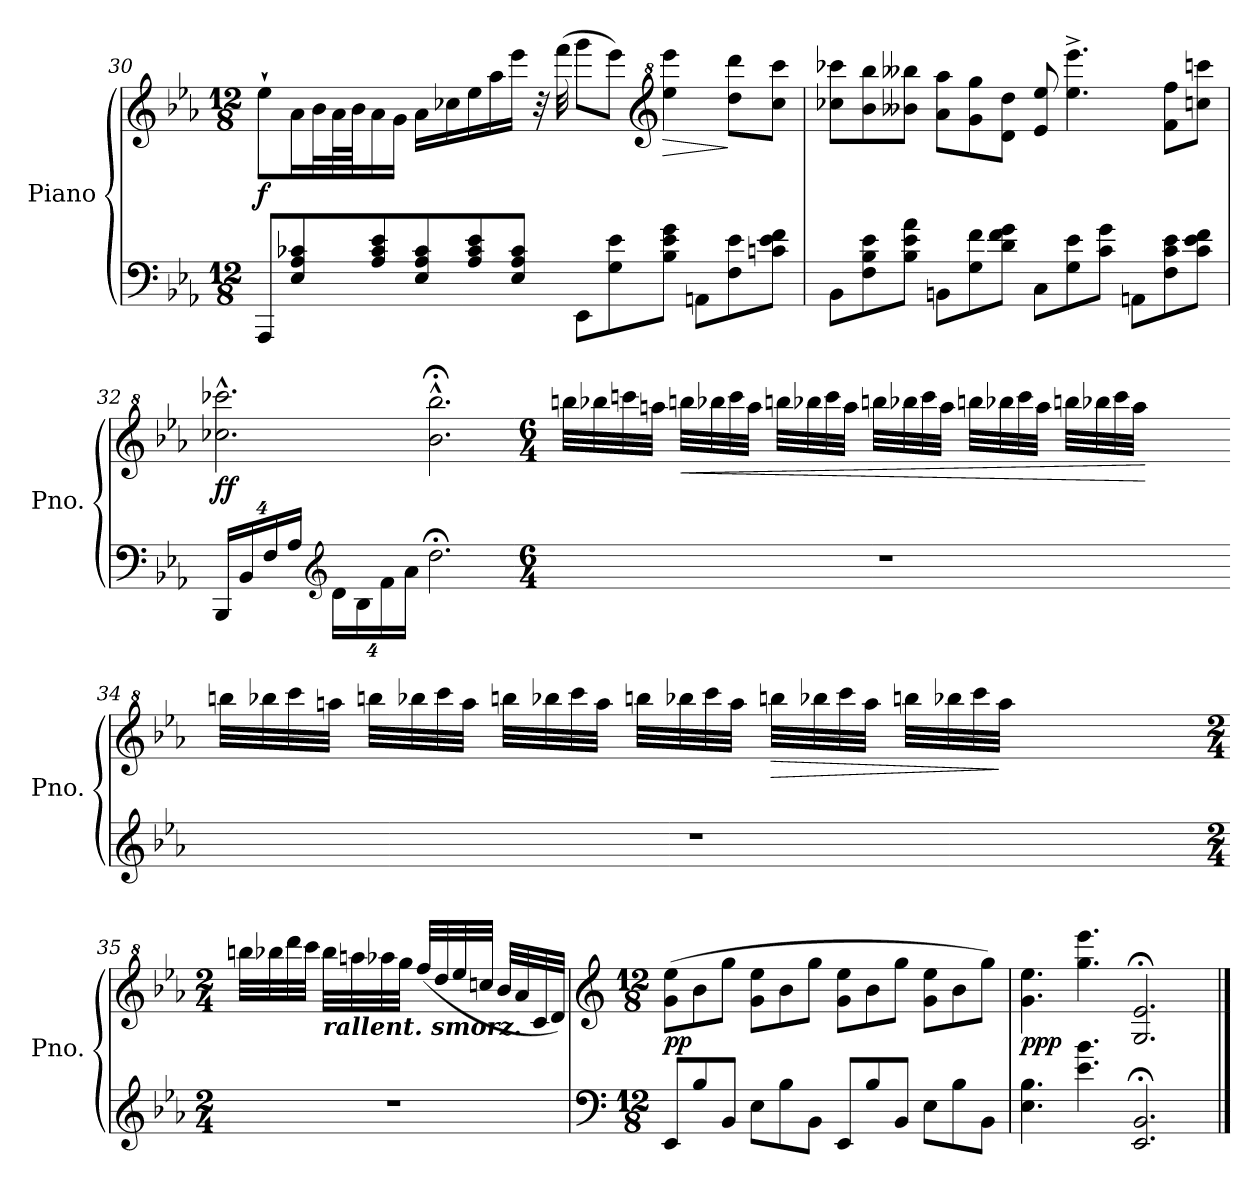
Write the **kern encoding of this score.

**kern	**kern	**dynam
*part1	*part1	*part1
*staff2	*staff1	*staff1/2
*I"Piano	*	*
*I'Pno.	*	*
*clefF4	*clefG2	*
*k[b-e-a-]	*k[b-e-a-]	*
*M12/8	*M12/8	*
=30	=30	=30
!	!	!LO:DY:b
8AAA-/L	8ee-`\L	f
8E-/ 8A-/ 8c-X/	16a-\L	.
.	32b-\L	.
.	64a-\L	.
.	64b-\JJ	.
8A-/ 8c-/ 8e-/	16a-\	.
.	16g\JJ	.
8E-/ 8A-/ 8c-/	16a-\LL	.
.	16cc-X\	.
8A-/ 8c-/ 8e-/	16ee-\	.
.	16aa-\	.
8E-/ 8A-/ 8c-/J	16eee-\JJ	.
.	32r	.
.	(>32fff\	.
8EE-\L	8ggg\L	.
8G\ 8e-\	8eee-\J)	.
*	*clefG^2	*
!	!	!LO:HP:b
8B-\ 8e-\ 8g\J	4eee-\ 4eeee-\	>
8AAn\L	.	.
8F\ 8e-\	8ddd\ 8dddd\L	]
8cn\ 8e-\ 8f\J	8ccc\ 8cccc\J	.
=31	=31	=31
8BB-\L	8ccc-X\ 8cccc-X\L	.
8F\ 8B-\ 8e-\	8bb-\ 8bbb-\	.
8B-\ 8e-\ 8a-\J	8bb--X\ 8bbb--X\J	.
8BBn\L	8aa-\ 8aaa-\L	.
8G\ 8f\	8gg\ 8ggg\	.
8d\ 8f\ 8g\J	8dd\ 8ddd\J	.
8C\L	8ee-/ 8eee-/	.
8G\ 8e-\	4.eee-\^ 4.eeee-\^	.
8c\ 8g\J	.	.
8AAn\L	.	.
8F\ 8c\ 8e-\	8ff\ 8fff\L	.
8c\ 8e-\ 8f\J	8cccn\ 8ccccn\J	.
=32	=32	=32
*Xbrackettup	*	*
!	!	!LO:DY:b
32%3BBB-/L	2.ccc-X\^^ 2.cccc-X\^^	ff
32%3BB-</	.	.
32%3F/	.	.
32%3A-/J	.	.
*clefG2	*	*
32%3d\L	.	.
32%3B-<\	.	.
32%3f\	.	.
32%3a-\J	.	.
2.dd;<\	2.bb-\;<^^ 2.bbb-\;<^^	.
=33-	=33-	=33-
*M6/4	*M6/4	*
*	*MM35	*
1.r	32bbbn\LLL	.
.	32bbb-X\	.
.	32cccc\	.
.	32aaan\JJJ	.
*	*MM40	*
!	!	!LO:HP:b
.	32bbbn\LLL	<
.	32bbb-X\	.
.	32cccc\	.
.	32aaa\JJJ	.
*	*MM60	*
.	32bbbn\LLL	.
.	32bbb-X\	.
.	32cccc\	.
.	32aaa\JJJ	.
.	32bbbn\LLL	.
.	32bbb-X\	.
.	32cccc\	.
.	32aaa\JJJ	.
*	*MM70	*
.	32bbbn\LLL	.
.	32bbb-X\	.
.	32cccc\	.
.	32aaa\JJJ	.
.	32bbbn\LLL	.
.	32bbb-X\	.
.	32cccc\	.
.	32aaa\JJJ	.
.	2.ryy	[
=34-	=34-	=34-
1.r	32bbbn\LLL	.
.	32bbb-X\	.
.	32cccc\	.
.	32aaan\JJJ	.
*	*MM80	*
.	32bbbn\LLL	.
.	32bbb-X\	.
.	32cccc\	.
.	32aaa\JJJ	.
.	32bbbn\LLL	.
.	32bbb-X\	.
.	32cccc\	.
.	32aaa\JJJ	.
.	32bbbn\LLL	.
.	32bbb-X\	.
.	32cccc\	.
.	32aaa\JJJ	.
!	!	!LO:HP:b
.	32bbbn\LLL	>
.	32bbb-X\	.
.	32cccc\	.
.	32aaa\JJJ	.
.	32bbbn\LLL	.
.	32bbb-X\	.
.	32cccc\	.
.	32aaa\JJJ	]
.	2.ryy	.
=35-	=35-	=35-
*M2/4	*M2/4	*
*	*MM50	*
2r	32bbbn\LLL	.
.	32bbb-X\	.
.	32dddd\	.
.	32cccc\JJJ	.
!	!LO:TX:b:Bi:t=rallent. smorz.	!
.	32bbb-\LLL	.
.	32aaan\	.
.	32aaa-X\	.
.	32ggg\JJJ	.
*	*MM35	*
.	(<32fff/LLL	.
.	32ddd/	.
.	32eee-/	.
.	32ccc/JJJ	.
*	*MM20	*
.	32bb-/LLL	.
.	32aa-/	.
.	32cc/	.
.	32dd/JJJ)	.
=36	=36	=36
*clefF4	*clefG2	*
*M12/8	*M12/8	*
*	*MM60	*
!	!	!LO:DY:b
8EE-/L	(>8g\ 8ee-\L	pp
8B-/	8b-\	.
8BB-/J	8gg\J	.
8E-\L	8g\ 8ee-\L	.
8B-\	8b-\	.
8BB-\J	8gg\J	.
8EE-/L	8g\ 8ee-\L	.
8B-/	8b-\	.
8BB-/J	8gg\J	.
8E-\L	8g\ 8ee-\L	.
8B-\	8b-\	.
8BB-\J	8gg\J)	.
=37	=37	=37
!	!	!LO:DY:b
4.E-\ 4.B-\	4.g\ 4.ee-\	ppp
4.e-\< 4.b-\<	4.gg\ 4.eee-\	.
2.EE-/;< 2.BB-/;<	2.G/;< 2.e-/;<	.
==	==	==
*-	*-	*-
